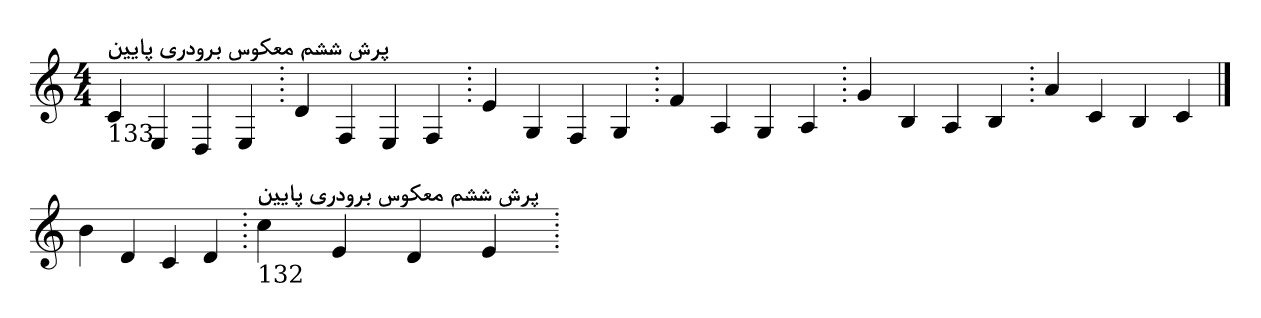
**kern
*part1
*staff1
!!LO:LB:g=z
*clefG2
*k[]
*C:
*M4/4
=1
!LO:TX:b:t=133
!LO:TX:a:t=پرش ششم معکوس برودری پایین
4ci/
4Ei/
4Di/
4Ei/
=2.
*k[]
*C:
4di/
4Fi/
4Ei/
4Fi/
=3.
*k[]
*C:
4ei/
4Gi/
4Fi/
4Gi/
=4.
*k[]
*C:
4fi/
4Ai/
4Gi/
4Ai/
!!LO:LB:g=z
=5.
*k[]
*C:
4gi/
4Bi/
4Ai/
4Bi/
=6.
*k[]
*C:
4ai/
4ci/
4Bi/
4ci/
==7
*k[]
*C:
4bi\
4di/
4ci/
4di/
!!LO:LB:g=z
=8.
*k[]
*C:
!LO:TX:b:t=132
!LO:TX:a:t=پرش ششم معکوس برودری پایین
4cci\
4ei/
4di/
4ei/
=.
*-
